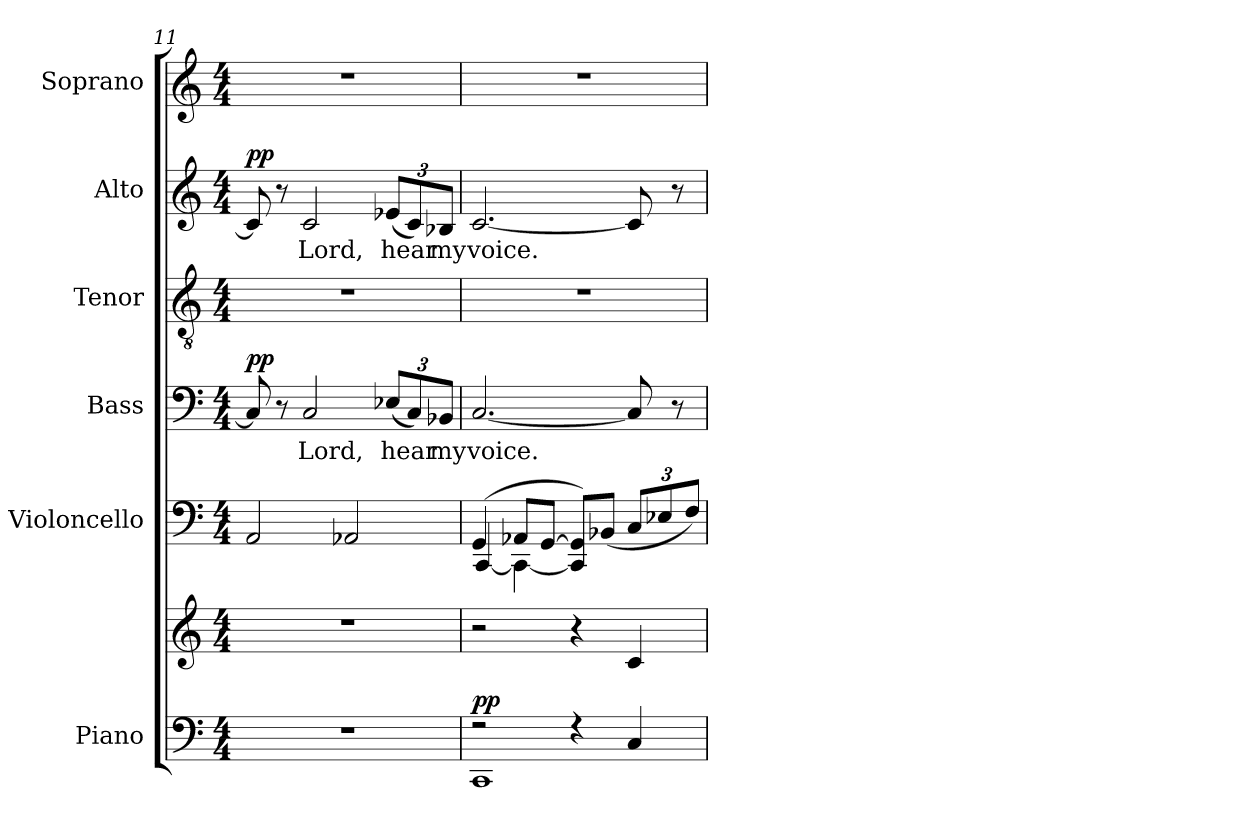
**kern	**kern	**dynam	**kern	**kern	**text	**dynam	**kern	**kern	**text	**dynam	**kern
*part6	*part6	*part6	*part5	*part4	*part4	*part4	*part3	*part2	*part2	*part2	*part1
*staff7	*staff6	*staff6/7	*staff5	*staff4	*staff4	*staff4	*staff3	*staff2	*staff2	*staff2	*staff1
*I"Piano	*	*	*I"Violoncello	*I"Bass	*	*	*I"Tenor	*I"Alto	*	*	*I"Soprano
*I'Pno	*	*	*I'Vc.	*	*	*	*	*	*	*	*
*clefF4	*clefG2	*	*clefF4	*clefF4	*	*	*clefGv2	*clefG2	*	*	*clefG2
*k[]	*k[]	*	*k[]	*k[]	*	*	*k[]	*k[]	*	*	*k[]
*M4/4	*M4/4	*	*M4/4	*M4/4	*	*	*M4/4	*M4/4	*	*	*M4/4
=11	=11	=11	=11	=11	=11	=11	=11	=11	=11	=11	=11
*	*	*	*	*	*	*	*^	*	*	*	*^
!	!	!	!	!	!	!LO:DY:a	!	!	!	!	!LO:DY:a	!	!
1r	1r	.	2AA/	8C/]	.	pp	1r	1Cyy	8c/]	.	pp	1r	1cyy
.	.	.	.	8r	.	.	.	.	8r	.	.	.	.
!	!	!	!	!	!LO:LY:b	!	!	!	!	!LO:LY:b	!	!	!
.	.	.	.	2C/	Lord,	.	.	.	2c/	Lord,	.	.	.
.	.	.	2AA-X/	.	.	.	.	.	.	.	.	.	.
*	*	*	*	*Xbrackettup	*	*	*	*	*	*	*	*	*
!	!	!	!	!	!LO:LY:b	!	!	!	!	!	!	!	!
*	*	*	*	*	*	*	*	*	*Xbrackettup	*	*	*	*
!	!	!	!	!	!	!	!	!	!	!LO:LY:b	!	!	!
.	.	.	.	(<12E-X/L	hear	.	.	.	(<12e-X/L	hear	.	.	.
.	.	.	.	12C/)	.	.	.	.	12c/)	.	.	.	.
!	!	!	!	!	!LO:LY:b	!	!	!	!	!LO:LY:b	!	!	!
.	.	.	.	12BB-X/J	my	.	.	.	12B-X/J	my	.	.	.
=12	=12	=12	=12	=12	=12	=12	=12	=12	=12	=12	=12	=12	=12
*^	*	*	*^	*	*	*	*	*	*	*	*	*	*
!	!	!	!LO:DY:a=2	!	!	!	!LO:LY:b	!	!	!	!	!LO:LY:b	!	!	!
2r	1CC	2r	pp	(>4GG/	[4CC/	[2.C/	voice.	.	1r	1Cyy	[2.c/	voice.	.	1r	1cyy
.	.	.	.	8AA-X/L	4CC\_	.	.	.	.	.	.	.	.	.	.
.	.	.	.	[8GG/J	.	.	.	.	.	.	.	.	.	.	.
4r	.	4r	.	8CC/] 8GG/]L)	2ryy	.	.	.	.	.	.	.	.	.	.
.	.	.	.	(>8BB-X/J	.	.	.	.	.	.	.	.	.	.	.
*	*	*	*	*Xbrackettup	*	*	*	*	*	*	*	*	*	*	*
4C/	.	4c/	.	12C/L	.	8C/]	.	.	.	.	8c/]	.	.	.	.
.	.	.	.	12E-X/	.	.	.	.	.	.	.	.	.	.	.
.	.	.	.	.	.	8r	.	.	.	.	8r	.	.	.	.
.	.	.	.	12F/J)	.	.	.	.	.	.	.	.	.	.	.
*v	*v	*	*	*v	*v	*	*	*	*v	*v	*	*	*	*v	*v
=	=	=	=	=	=	=	=	=	=	=	=
*-	*-	*-	*-	*-	*-	*-	*-	*-	*-	*-	*-
